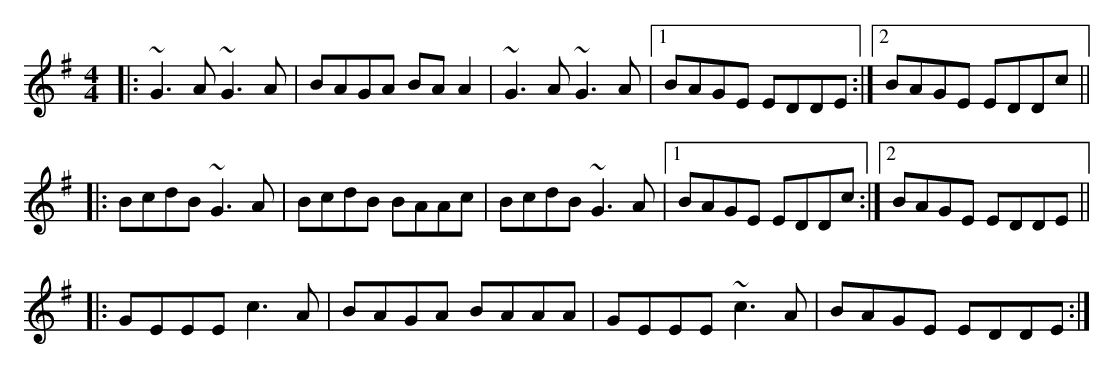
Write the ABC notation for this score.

X:1
M:4/4
K:G
|:~G3A ~G3A|BAGA BAA2|~G3A ~G3A|1 BAGE EDDE:|2 BAGE EDDc||
|:BcdB ~G3A|BcdB BAAc|BcdB ~G3A|1 BAGE EDDc:|2 BAGE EDDE||
|:GEEE c3A|BAGA BAAA|GEEE ~c3A|BAGE EDDE:|
